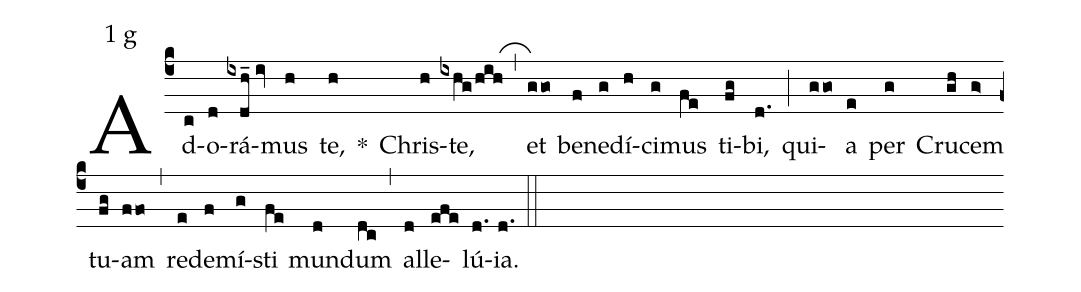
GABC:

mode:1 g;
%%
(c4) Ad(c)o(d)rá(ixdh_//iv)mus(h) te,(h) *() Chris(h)te,(ixhg/hih) (,_)  et(ggo) be(f)ne(g)dí(h)ci(g)mus(fe) ti(fg)bi,(d.) (;)  qui(ggo)a(e) per(g) Cru(gh)cem(g>) tu(fg)am(ffo) (,) re(e)de(f)mí(g)sti(fe) mun(d)dum(dc) (,) al(d)le(efe)lú(d.){ia}.(d.) (::)
